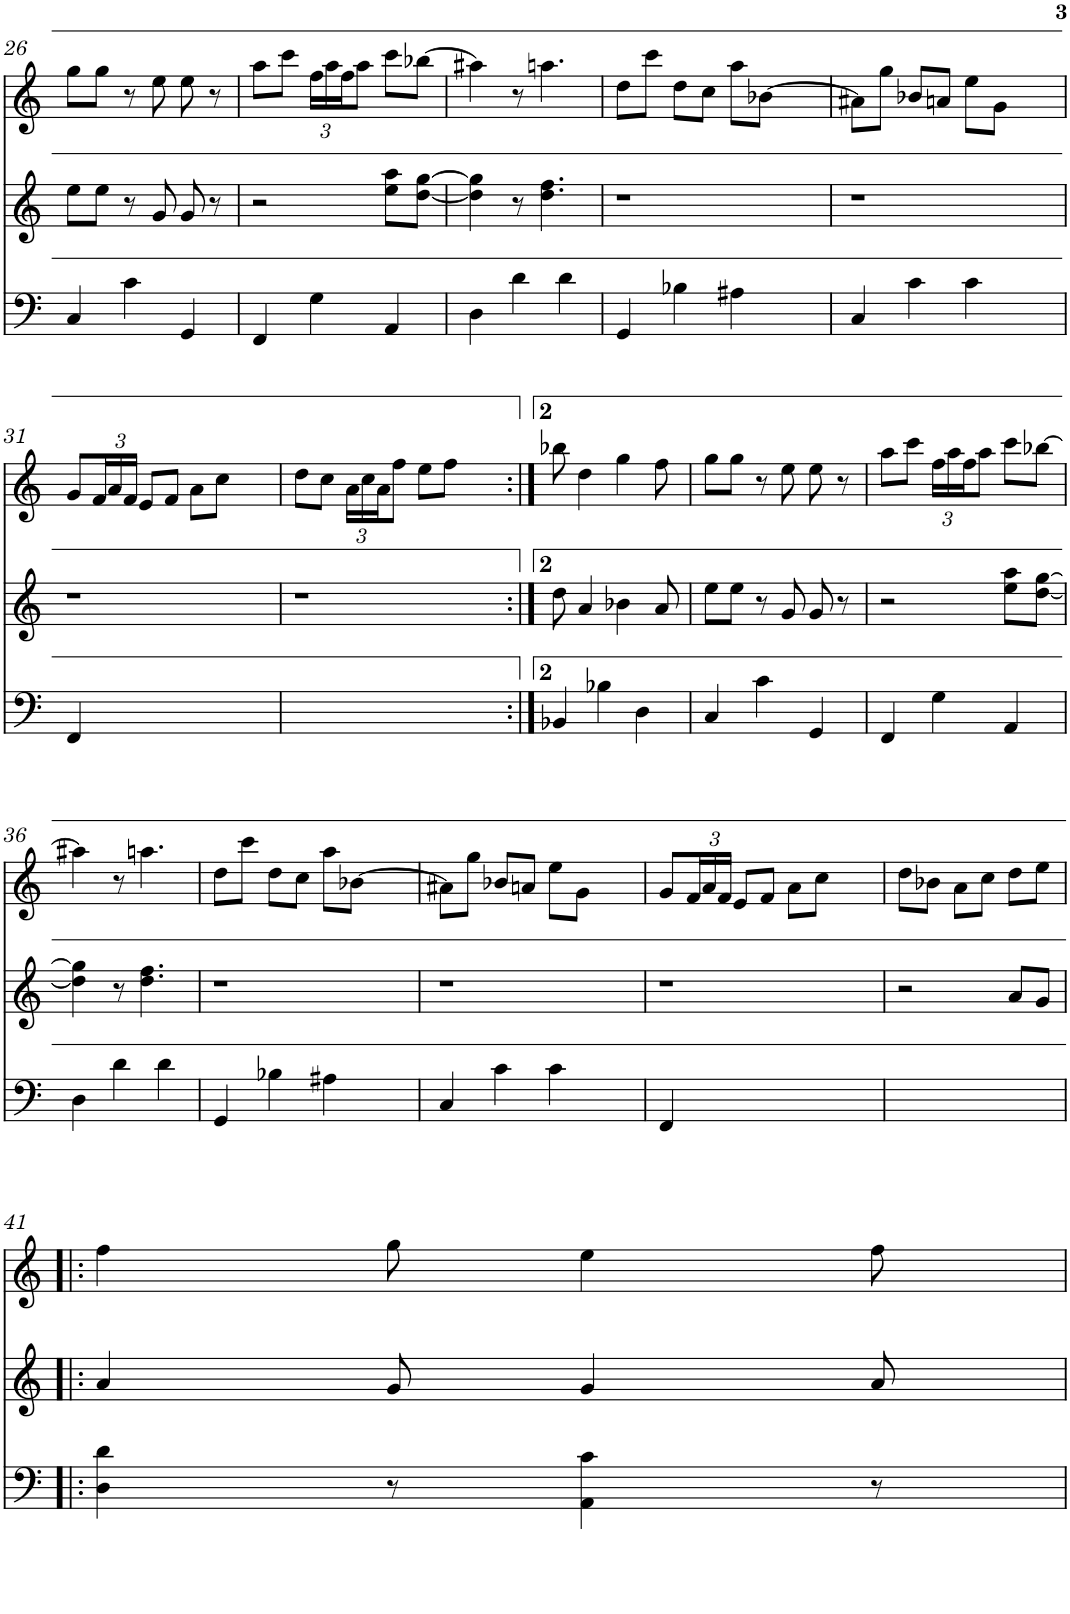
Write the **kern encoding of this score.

**kern	**kern	**kern
*part3	*part2	*part1
*staff3	*staff2	*staff1
*I"Piano	*I"Piano	*I"Piano
*I'Pno	*I'Pno	*I'Pno
!!LO:PB:g=z
*clefF4	*clefG2	*clefG2
*k[]	*k[]	*k[]
*M3/4	*M3/4	*M3/4
=26	=26	=26
4C/	8ee\L	8gg\L
.	8ee\J	8gg\J
4c\	8r	8r
.	8g/	8ee\
4GG/	8g/	8ee\
.	8r	8r
=27	=27	=27
4FF/	2r	8aa\L
.	.	8ccc\J
*	*	*Xbrackettup
4G\	.	24ff\LL
.	.	24aa\
.	.	24ff\J
.	.	8aa\J
4AA/	8ee\ 8aa\L	8ccc\L
.	[8dd\ [8gg\J	[8bb-X\J
=28	=28	=28
4D\	4dd\] 4gg\]	4aa#X\]
4d\	8r	8r
.	4.dd\ 4.ff\	4.aan\
4d\	.	.
=29	=29	=29
4GG/	2.r	8dd\L
.	.	8ccc\J
4B-X\	.	8dd\L
.	.	8cc\J
4A#X\	.	8aa\L
.	.	[8b-X\J
4ryy	4ryy	4ryy
=30	=30	=30
4C/	2.r	8a#X\L]
.	.	8gg\J
4c\	.	8b-X/L
.	.	8an/J
4c\	.	8ee\L
.	.	8g\J
4ryy	4ryy	4ryy
!!LO:LB:g=z
=31	=31	=31
4FF/	2.r	8g/L
.	.	24f/L
.	.	24a/
.	.	24f/JJ
2ryy	.	8e/L
.	.	8f/J
.	.	8a\L
.	.	8cc\J
4ryy	4ryy	4ryy
=32	=32	=32
2.ryy	2.r	8dd\L
.	.	8cc\J
.	.	24a\LL
.	.	24cc\
.	.	24a\J
.	.	8ff\J
.	.	8ee\L
.	.	8ff\J
4ryy	4ryy	4ryy
=33:|!	=33:|!	=33:|!
4BB-X/	8dd\	8bb-X\
.	4a/	4dd\
4B-X\	.	.
.	4b-X\	4gg\
4D\	.	.
.	8a/	8ff\
=34	=34	=34
4C/	8ee\L	8gg\L
.	8ee\J	8gg\J
4c\	8r	8r
.	8g/	8ee\
4GG/	8g/	8ee\
.	8r	8r
=35	=35	=35
4FF/	2r	8aa\L
.	.	8ccc\J
4G\	.	24ff\LL
.	.	24aa\
.	.	24ff\J
.	.	8aa\J
4AA/	8ee\ 8aa\L	8ccc\L
.	[8dd\ [8gg\J	[8bb-X\J
!!LO:LB:g=z
=36	=36	=36
4D\	4dd\] 4gg\]	4aa#X\]
4d\	8r	8r
.	4.dd\ 4.ff\	4.aan\
4d\	.	.
=37	=37	=37
4GG/	2.r	8dd\L
.	.	8ccc\J
4B-X\	.	8dd\L
.	.	8cc\J
4A#X\	.	8aa\L
.	.	[8b-X\J
4ryy	4ryy	4ryy
=38	=38	=38
4C/	2.r	8a#X\L]
.	.	8gg\J
4c\	.	8b-X/L
.	.	8an/J
4c\	.	8ee\L
.	.	8g\J
4ryy	4ryy	4ryy
=39	=39	=39
4FF/	2.r	8g/L
.	.	24f/L
.	.	24a/
.	.	24f/JJ
2ryy	.	8e/L
.	.	8f/J
.	.	8a\L
.	.	8cc\J
4ryy	4ryy	4ryy
=40	=40	=40
2.ryy	2r	8dd\L
.	.	8b-X\J
.	.	8a\L
.	.	8cc\J
.	8a/L	8dd\L
.	8g/J	8ee\J
4ryy	4ryy	4ryy
!!LO:LB:g=z
=41!|:	=41!|:	=41!|:
4D\ 4d\	4a/	4ff\
8r	8g/	8gg\
4AA\ 4c\	4g/	4ee\
8r	8a/	8ff\
=	=	=
*-	*-	*-
